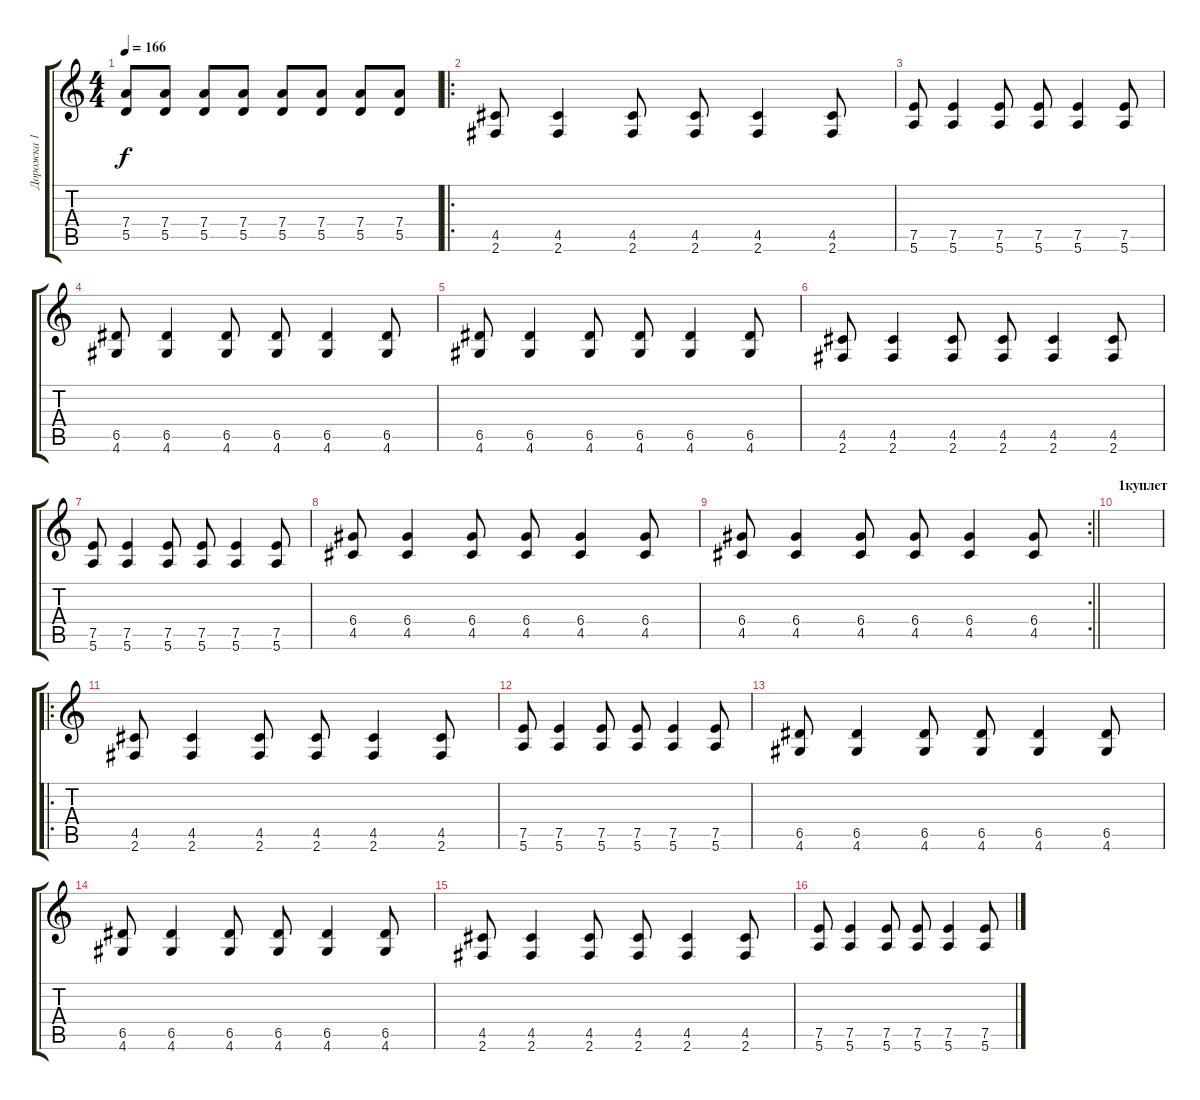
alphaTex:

\track ("Дорожка 1" "Дорожка 1") {instrument distortionguitar}
\staff {score tabs}
\tuning (E4 B3 G3 D3 A2 E2) {hide}
\ts (4 4)
\tempo 166
\clef g2
\ks c
(7.4 5.5).8{dy f} (7.4 5.5).8 (7.4 5.5).8 (7.4 5.5).8 (7.4 5.5).8 (7.4 5.5).8 (7.4 5.5).8 (7.4 5.5).8 |
\ro
(4.5 2.6).8 (4.5 2.6).4 (4.5 2.6).8 (4.5 2.6).8 (4.5 2.6).4 (4.5 2.6).8 |
(7.5 5.6).8 (7.5 5.6).4 (7.5 5.6).8 (7.5 5.6).8 (7.5 5.6).4 (7.5 5.6).8 |
(6.5 4.6).8 (6.5 4.6).4 (6.5 4.6).8 (6.5 4.6).8 (6.5 4.6).4 (6.5 4.6).8 |
(6.5 4.6).8 (6.5 4.6).4 (6.5 4.6).8 (6.5 4.6).8 (6.5 4.6).4 (6.5 4.6).8 |
(4.5 2.6).8 (4.5 2.6).4 (4.5 2.6).8 (4.5 2.6).8 (4.5 2.6).4 (4.5 2.6).8 |
(7.5 5.6).8 (7.5 5.6).4 (7.5 5.6).8 (7.5 5.6).8 (7.5 5.6).4 (7.5 5.6).8 |
(6.4 4.5).8 (6.4 4.5).4 (6.4 4.5).8 (6.4 4.5).8 (6.4 4.5).4 (6.4 4.5).8 |
\rc 2
\barLineRight lightlight
(6.4 4.5).8 (6.4 4.5).4 (6.4 4.5).8 (6.4 4.5).8 (6.4 4.5).4 (6.4 4.5).8 |
\section ("" "1куплет")
|
\ro
(4.5 2.6).8 (4.5 2.6).4 (4.5 2.6).8 (4.5 2.6).8 (4.5 2.6).4 (4.5 2.6).8 |
(7.5 5.6).8 (7.5 5.6).4 (7.5 5.6).8 (7.5 5.6).8 (7.5 5.6).4 (7.5 5.6).8 |
(6.5 4.6).8 (6.5 4.6).4 (6.5 4.6).8 (6.5 4.6).8 (6.5 4.6).4 (6.5 4.6).8 |
(6.5 4.6).8 (6.5 4.6).4 (6.5 4.6).8 (6.5 4.6).8 (6.5 4.6).4 (6.5 4.6).8 |
(4.5 2.6).8 (4.5 2.6).4 (4.5 2.6).8 (4.5 2.6).8 (4.5 2.6).4 (4.5 2.6).8 |
(7.5 5.6).8 (7.5 5.6).4 (7.5 5.6).8 (7.5 5.6).8 (7.5 5.6).4 (7.5 5.6).8
